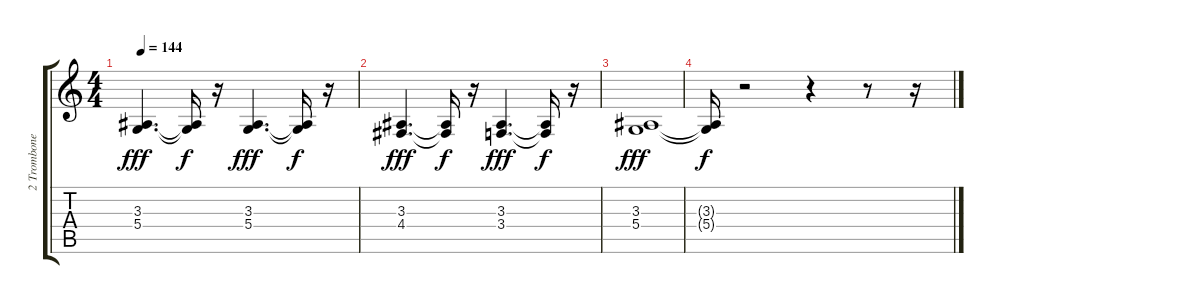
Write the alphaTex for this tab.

\track ("2 Trombone" "2 Trombone") {instrument trombone}
\staff {score tabs}
\tuning (E4 B3 G3 D3 A2 E2) {hide}
\ts (4 4)
\tempo 144
\clef g2
\ks c
(3.3 5.4).4{d dy fff} (3.3{t} 5.4{t}).16{dy f} r.16 (3.3 5.4).4{d dy fff} (3.3{t} 5.4{t}).16{dy f} r.16 |
(3.3 4.4).4{d dy fff} (3.3{t} 4.4{t}).16{dy f} r.16 (3.3 3.4).4{d dy fff} (3.3{t} 3.4{t}).16{dy f} r.16 |
(3.3 5.4).1{dy fff} |
(3.3{t} 5.4{t}).16{dy f} r.2 r.4 r.8 r.16
